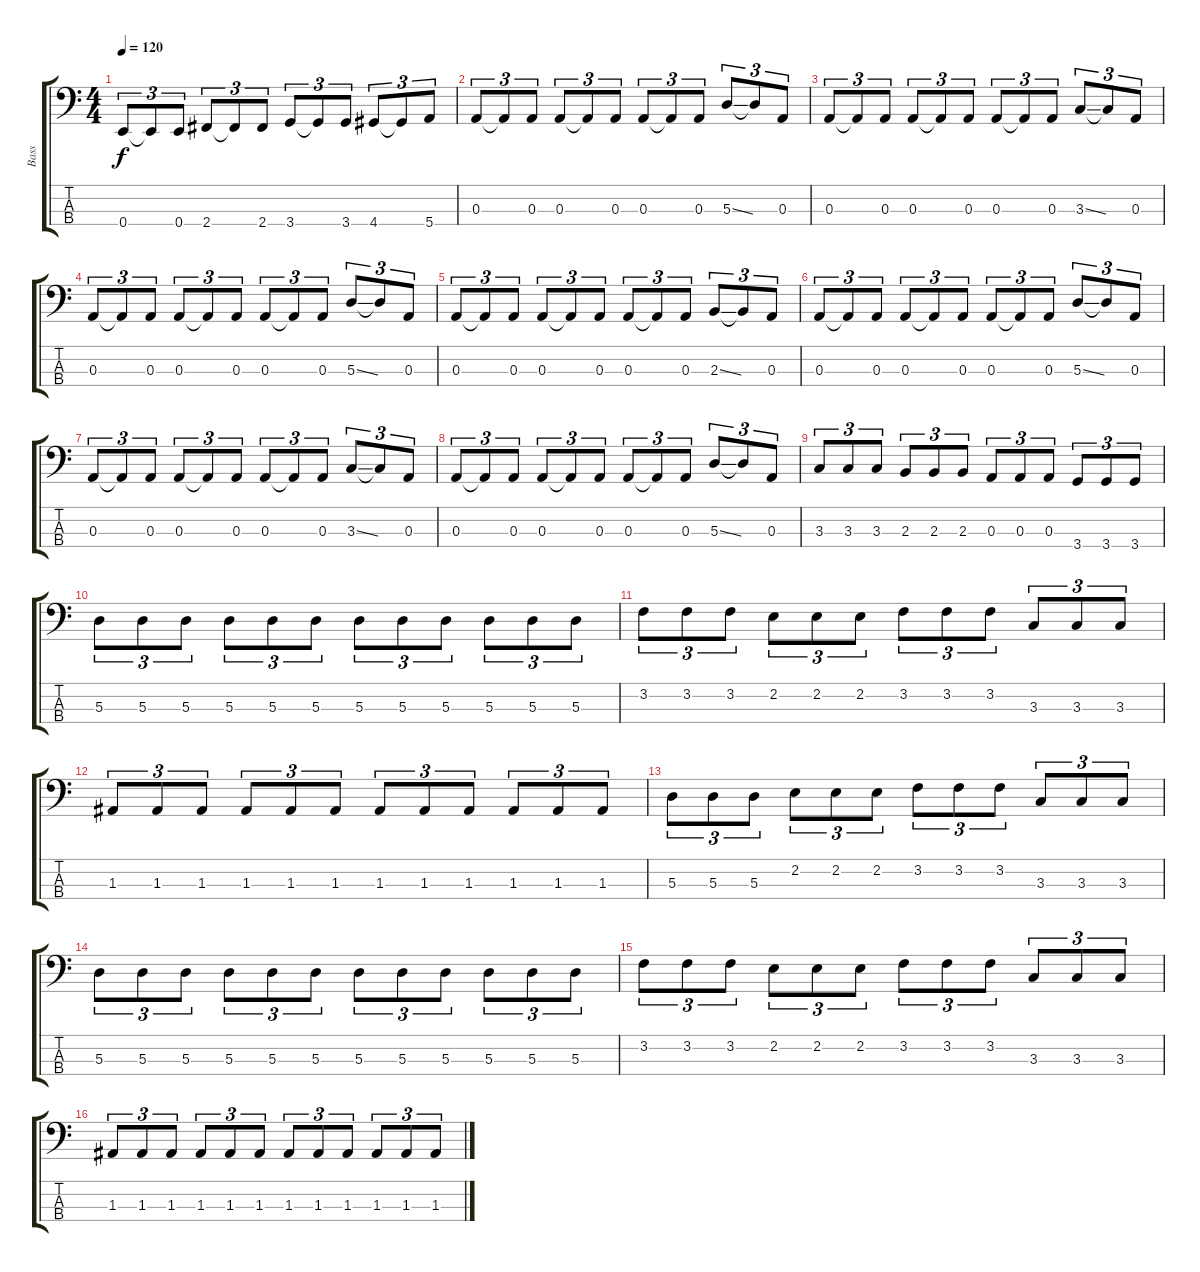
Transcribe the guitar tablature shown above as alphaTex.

\track ("Bass" "Bass") {instrument electricbassfinger}
\staff {score tabs}
\tuning (G2 D2 A1 E1) {hide}
\ts (4 4)
\tempo 120
\clef f4
\ks c
0.4.8{tu (3 2) dy f} 0.4{t}.8{tu (3 2)} 0.4.8{tu (3 2)} 2.4.8{tu (3 2)} 2.4{t}.8{tu (3 2)} 2.4.8{tu (3 2)} 3.4.8{tu (3 2)} 3.4{t}.8{tu (3 2)} 3.4.8{tu (3 2)} 4.4.8{tu (3 2)} 4.4{t}.8{tu (3 2)} 5.4.8{tu (3 2)} |
0.3.8{tu (3 2)} 0.3{t}.8{tu (3 2)} 0.3.8{tu (3 2)} 0.3.8{tu (3 2)} 0.3{t}.8{tu (3 2)} 0.3.8{tu (3 2)} 0.3.8{tu (3 2)} 0.3{t}.8{tu (3 2)} 0.3.8{tu (3 2)} 5.3{ss}.8{tu (3 2)} 5.3{t}.8{tu (3 2)} 0.3.8{tu (3 2)} |
0.3.8{tu (3 2)} 0.3{t}.8{tu (3 2)} 0.3.8{tu (3 2)} 0.3.8{tu (3 2)} 0.3{t}.8{tu (3 2)} 0.3.8{tu (3 2)} 0.3.8{tu (3 2)} 0.3{t}.8{tu (3 2)} 0.3.8{tu (3 2)} 3.3{ss}.8{tu (3 2)} 3.3{t}.8{tu (3 2)} 0.3.8{tu (3 2)} |
0.3.8{tu (3 2)} 0.3{t}.8{tu (3 2)} 0.3.8{tu (3 2)} 0.3.8{tu (3 2)} 0.3{t}.8{tu (3 2)} 0.3.8{tu (3 2)} 0.3.8{tu (3 2)} 0.3{t}.8{tu (3 2)} 0.3.8{tu (3 2)} 5.3{ss}.8{tu (3 2)} 5.3{t}.8{tu (3 2)} 0.3.8{tu (3 2)} |
0.3.8{tu (3 2)} 0.3{t}.8{tu (3 2)} 0.3.8{tu (3 2)} 0.3.8{tu (3 2)} 0.3{t}.8{tu (3 2)} 0.3.8{tu (3 2)} 0.3.8{tu (3 2)} 0.3{t}.8{tu (3 2)} 0.3.8{tu (3 2)} 2.3{ss}.8{tu (3 2)} 2.3{t}.8{tu (3 2)} 0.3.8{tu (3 2)} |
0.3.8{tu (3 2)} 0.3{t}.8{tu (3 2)} 0.3.8{tu (3 2)} 0.3.8{tu (3 2)} 0.3{t}.8{tu (3 2)} 0.3.8{tu (3 2)} 0.3.8{tu (3 2)} 0.3{t}.8{tu (3 2)} 0.3.8{tu (3 2)} 5.3{ss}.8{tu (3 2)} 5.3{t}.8{tu (3 2)} 0.3.8{tu (3 2)} |
0.3.8{tu (3 2)} 0.3{t}.8{tu (3 2)} 0.3.8{tu (3 2)} 0.3.8{tu (3 2)} 0.3{t}.8{tu (3 2)} 0.3.8{tu (3 2)} 0.3.8{tu (3 2)} 0.3{t}.8{tu (3 2)} 0.3.8{tu (3 2)} 3.3{ss}.8{tu (3 2)} 3.3{t}.8{tu (3 2)} 0.3.8{tu (3 2)} |
0.3.8{tu (3 2)} 0.3{t}.8{tu (3 2)} 0.3.8{tu (3 2)} 0.3.8{tu (3 2)} 0.3{t}.8{tu (3 2)} 0.3.8{tu (3 2)} 0.3.8{tu (3 2)} 0.3{t}.8{tu (3 2)} 0.3.8{tu (3 2)} 5.3{ss}.8{tu (3 2)} 5.3{t}.8{tu (3 2)} 0.3.8{tu (3 2)} |
3.3.8{tu (3 2)} 3.3.8{tu (3 2)} 3.3.8{tu (3 2)} 2.3.8{tu (3 2)} 2.3.8{tu (3 2)} 2.3.8{tu (3 2)} 0.3.8{tu (3 2)} 0.3.8{tu (3 2)} 0.3.8{tu (3 2)} 3.4.8{tu (3 2)} 3.4.8{tu (3 2)} 3.4.8{tu (3 2)} |
5.3.8{tu (3 2)} 5.3.8{tu (3 2)} 5.3.8{tu (3 2)} 5.3.8{tu (3 2)} 5.3.8{tu (3 2)} 5.3.8{tu (3 2)} 5.3.8{tu (3 2)} 5.3.8{tu (3 2)} 5.3.8{tu (3 2)} 5.3.8{tu (3 2)} 5.3.8{tu (3 2)} 5.3.8{tu (3 2)} |
3.2.8{tu (3 2)} 3.2.8{tu (3 2)} 3.2.8{tu (3 2)} 2.2.8{tu (3 2)} 2.2.8{tu (3 2)} 2.2.8{tu (3 2)} 3.2.8{tu (3 2)} 3.2.8{tu (3 2)} 3.2.8{tu (3 2)} 3.3.8{tu (3 2)} 3.3.8{tu (3 2)} 3.3.8{tu (3 2)} |
1.3.8{tu (3 2)} 1.3.8{tu (3 2)} 1.3.8{tu (3 2)} 1.3.8{tu (3 2)} 1.3.8{tu (3 2)} 1.3.8{tu (3 2)} 1.3.8{tu (3 2)} 1.3.8{tu (3 2)} 1.3.8{tu (3 2)} 1.3.8{tu (3 2)} 1.3.8{tu (3 2)} 1.3.8{tu (3 2)} |
5.3.8{tu (3 2)} 5.3.8{tu (3 2)} 5.3.8{tu (3 2)} 2.2.8{tu (3 2)} 2.2.8{tu (3 2)} 2.2.8{tu (3 2)} 3.2.8{tu (3 2)} 3.2.8{tu (3 2)} 3.2.8{tu (3 2)} 3.3.8{tu (3 2)} 3.3.8{tu (3 2)} 3.3.8{tu (3 2)} |
5.3.8{tu (3 2)} 5.3.8{tu (3 2)} 5.3.8{tu (3 2)} 5.3.8{tu (3 2)} 5.3.8{tu (3 2)} 5.3.8{tu (3 2)} 5.3.8{tu (3 2)} 5.3.8{tu (3 2)} 5.3.8{tu (3 2)} 5.3.8{tu (3 2)} 5.3.8{tu (3 2)} 5.3.8{tu (3 2)} |
3.2.8{tu (3 2)} 3.2.8{tu (3 2)} 3.2.8{tu (3 2)} 2.2.8{tu (3 2)} 2.2.8{tu (3 2)} 2.2.8{tu (3 2)} 3.2.8{tu (3 2)} 3.2.8{tu (3 2)} 3.2.8{tu (3 2)} 3.3.8{tu (3 2)} 3.3.8{tu (3 2)} 3.3.8{tu (3 2)} |
1.3.8{tu (3 2)} 1.3.8{tu (3 2)} 1.3.8{tu (3 2)} 1.3.8{tu (3 2)} 1.3.8{tu (3 2)} 1.3.8{tu (3 2)} 1.3.8{tu (3 2)} 1.3.8{tu (3 2)} 1.3.8{tu (3 2)} 1.3.8{tu (3 2)} 1.3.8{tu (3 2)} 1.3.8{tu (3 2)}
